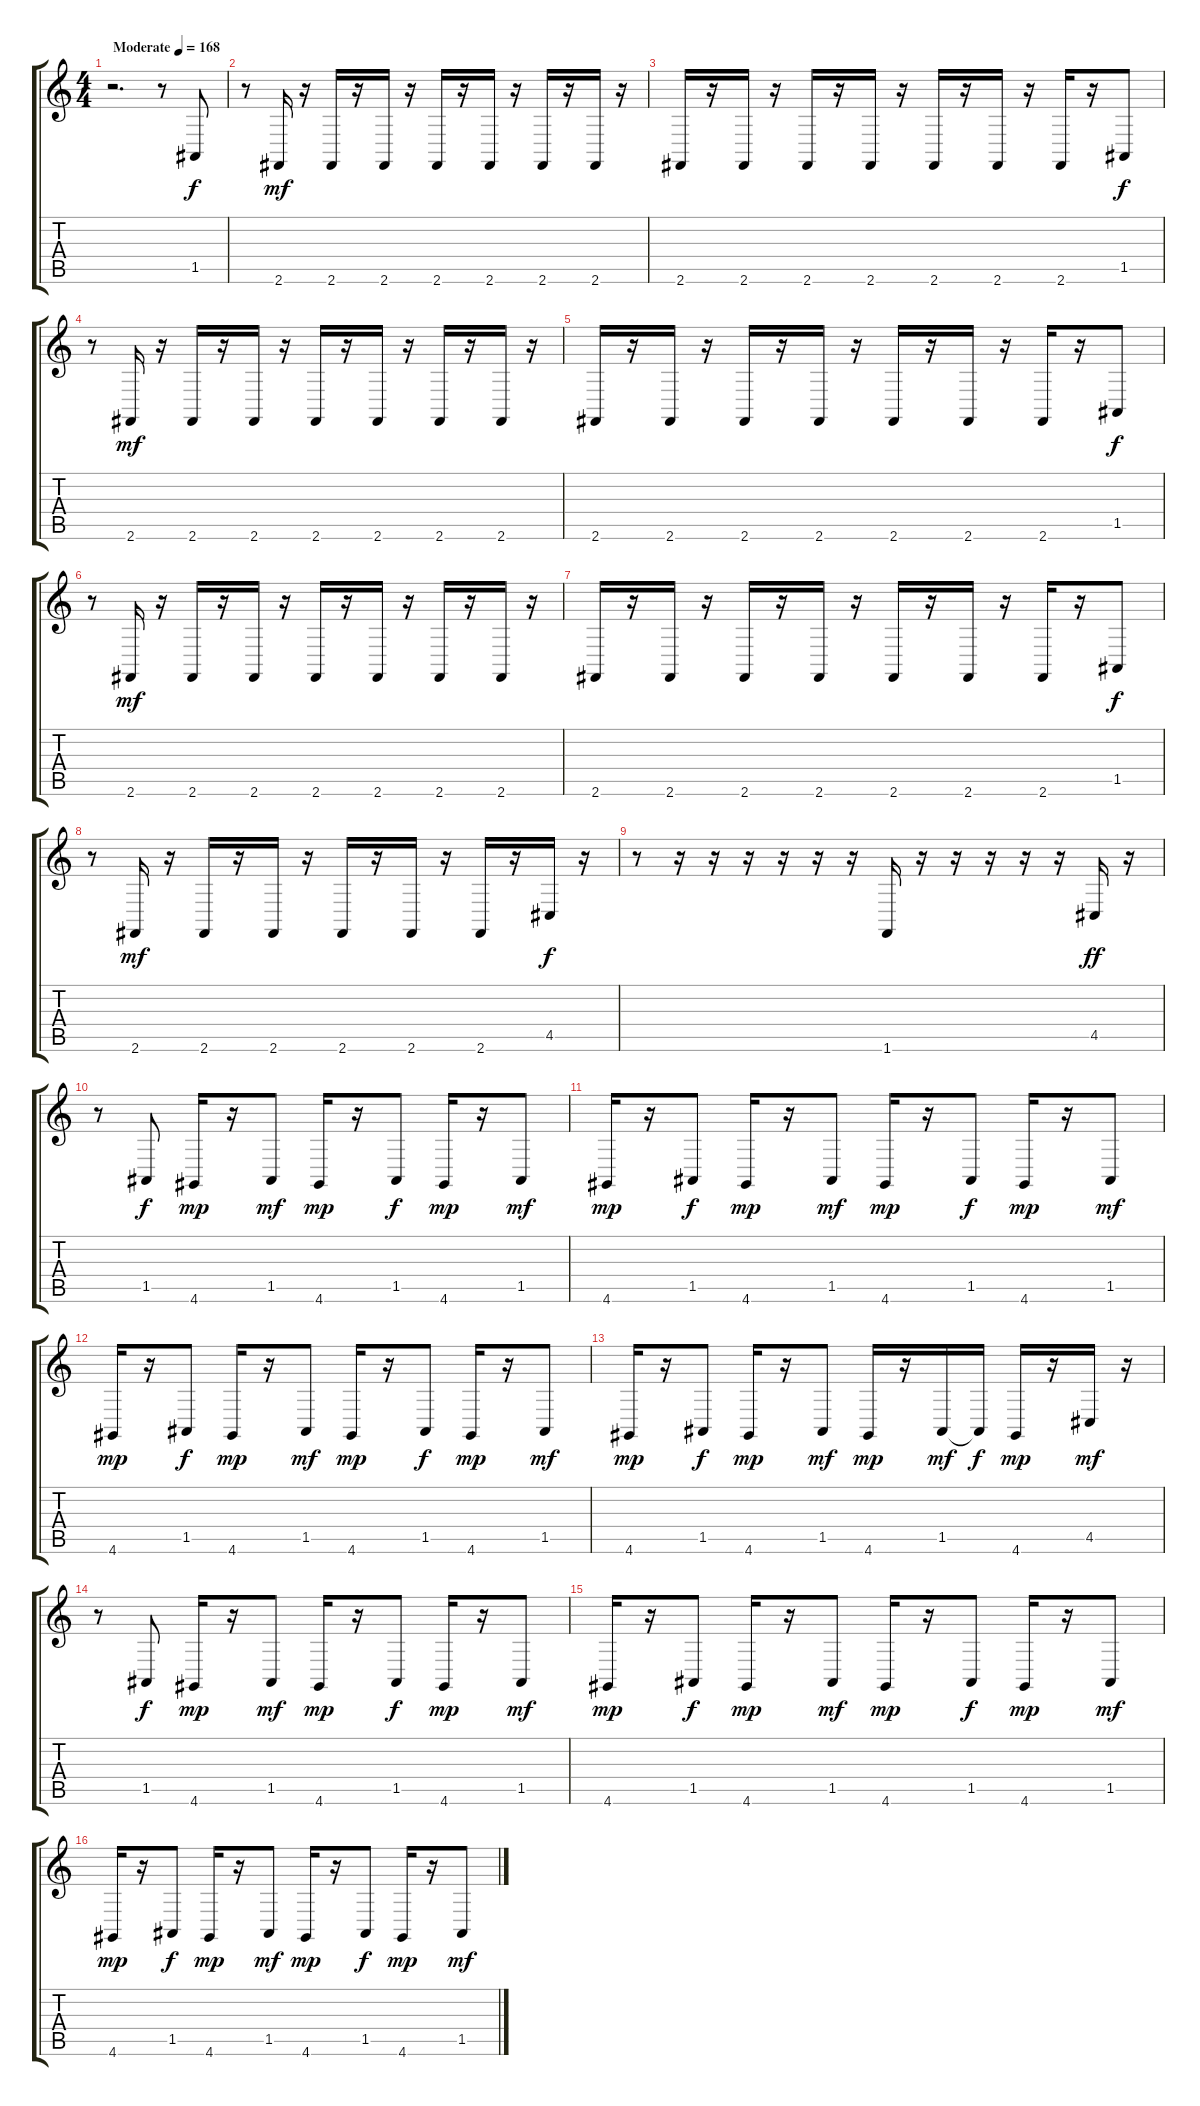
\track "" {instrument acousticgrandpiano}
\staff {score tabs}
\tuning (E4 B3 G3 D3 A2 E2) {hide}
\ts (4 4)
\tempo (168 "Moderate")
\clef g2
\ks c
r.2{d dy f instrument acousticgrandpiano} r.8 1.5.8 |
r.8 2.6.16{dy mf} r.16 2.6.16 r.16 2.6.16 r.16 2.6.16 r.16 2.6.16 r.16 2.6.16 r.16 2.6.16 r.16 |
2.6.16 r.16 2.6.16 r.16 2.6.16 r.16 2.6.16 r.16 2.6.16 r.16 2.6.16 r.16 2.6.16 r.16 1.5.8{dy f} |
r.8 2.6.16{dy mf} r.16 2.6.16 r.16 2.6.16 r.16 2.6.16 r.16 2.6.16 r.16 2.6.16 r.16 2.6.16 r.16 |
2.6.16 r.16 2.6.16 r.16 2.6.16 r.16 2.6.16 r.16 2.6.16 r.16 2.6.16 r.16 2.6.16 r.16 1.5.8{dy f} |
r.8 2.6.16{dy mf} r.16 2.6.16 r.16 2.6.16 r.16 2.6.16 r.16 2.6.16 r.16 2.6.16 r.16 2.6.16 r.16 |
2.6.16 r.16 2.6.16 r.16 2.6.16 r.16 2.6.16 r.16 2.6.16 r.16 2.6.16 r.16 2.6.16 r.16 1.5.8{dy f} |
r.8 2.6.16{dy mf} r.16 2.6.16 r.16 2.6.16 r.16 2.6.16 r.16 2.6.16 r.16 2.6.16 r.16 4.5.16{dy f} r.16 |
r.8 r.16 r.16 r.16 r.16 r.16 r.16 1.6.16 r.16 r.16 r.16 r.16 r.16 4.5.16{dy ff} r.16 |
r.8 1.5.8{dy f} 4.6.16{dy mp} r.16 1.5.8{dy mf} 4.6.16{dy mp} r.16 1.5.8{dy f} 4.6.16{dy mp} r.16 1.5.8{dy mf} |
4.6.16{dy mp} r.16 1.5.8{dy f} 4.6.16{dy mp} r.16 1.5.8{dy mf} 4.6.16{dy mp} r.16 1.5.8{dy f} 4.6.16{dy mp} r.16 1.5.8{dy mf} |
4.6.16{dy mp} r.16 1.5.8{dy f} 4.6.16{dy mp} r.16 1.5.8{dy mf} 4.6.16{dy mp} r.16 1.5.8{dy f} 4.6.16{dy mp} r.16 1.5.8{dy mf} |
4.6.16{dy mp} r.16 1.5.8{dy f} 4.6.16{dy mp} r.16 1.5.8{dy mf} 4.6.16{dy mp} r.16 1.5.16{dy mf} 1.5{t}.16{dy f} 4.6.16{dy mp} r.16 4.5.16{dy mf} r.16 |
r.8 1.5.8{dy f} 4.6.16{dy mp} r.16 1.5.8{dy mf} 4.6.16{dy mp} r.16 1.5.8{dy f} 4.6.16{dy mp} r.16 1.5.8{dy mf} |
4.6.16{dy mp} r.16 1.5.8{dy f} 4.6.16{dy mp} r.16 1.5.8{dy mf} 4.6.16{dy mp} r.16 1.5.8{dy f} 4.6.16{dy mp} r.16 1.5.8{dy mf} |
4.6.16{dy mp} r.16 1.5.8{dy f} 4.6.16{dy mp} r.16 1.5.8{dy mf} 4.6.16{dy mp} r.16 1.5.8{dy f} 4.6.16{dy mp} r.16 1.5.8{dy mf}
